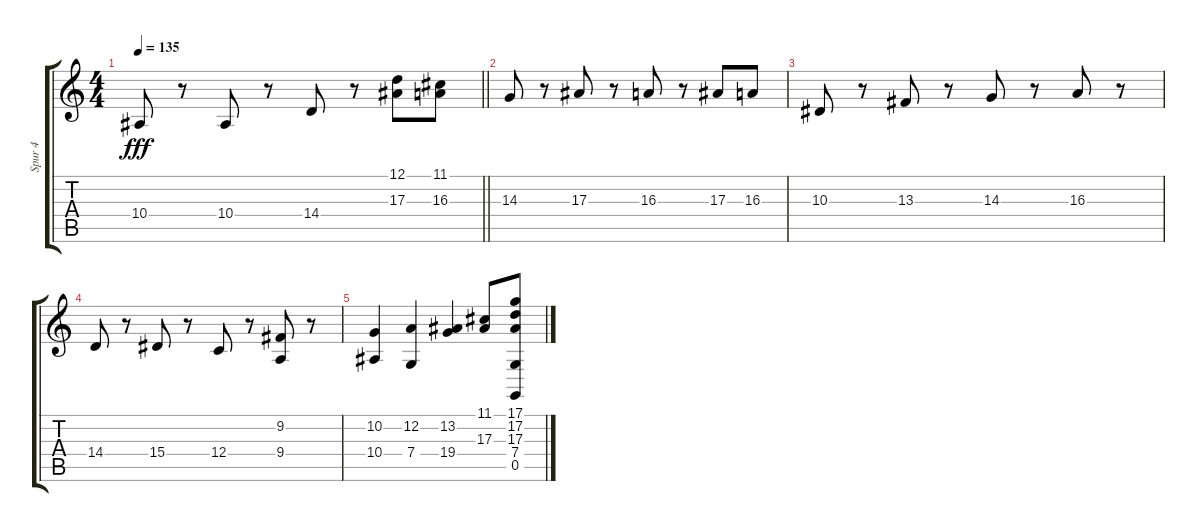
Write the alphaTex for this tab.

\track ("Spur 4" "Spur 4") {instrument choiraahs}
\staff {score tabs}
\tuning (D4 A3 F3 C3 G2 D2) {hide}
\ts (4 4)
\tempo 135
\clef g2
\barLineRight lightlight
\ks c
10.4.8{dy fff} r.8 10.4.8 r.8 14.4.8 r.8 (12.1 17.3).8 (11.1 16.3).8 |
14.3.8 r.8 17.3.8 r.8 16.3.8 r.8 17.3.8 16.3.8 |
10.3.8 r.8 13.3.8 r.8 14.3.8 r.8 16.3.8 r.8 |
14.4.8 r.8 15.4.8 r.8 12.4.8 r.8 (9.2 9.4).8 r.8 |
(10.2 10.4).4 (12.2 7.4).4 (13.2 19.4).4 (11.1 17.3).8 (17.1 17.2 17.3 7.4 0.5).8
